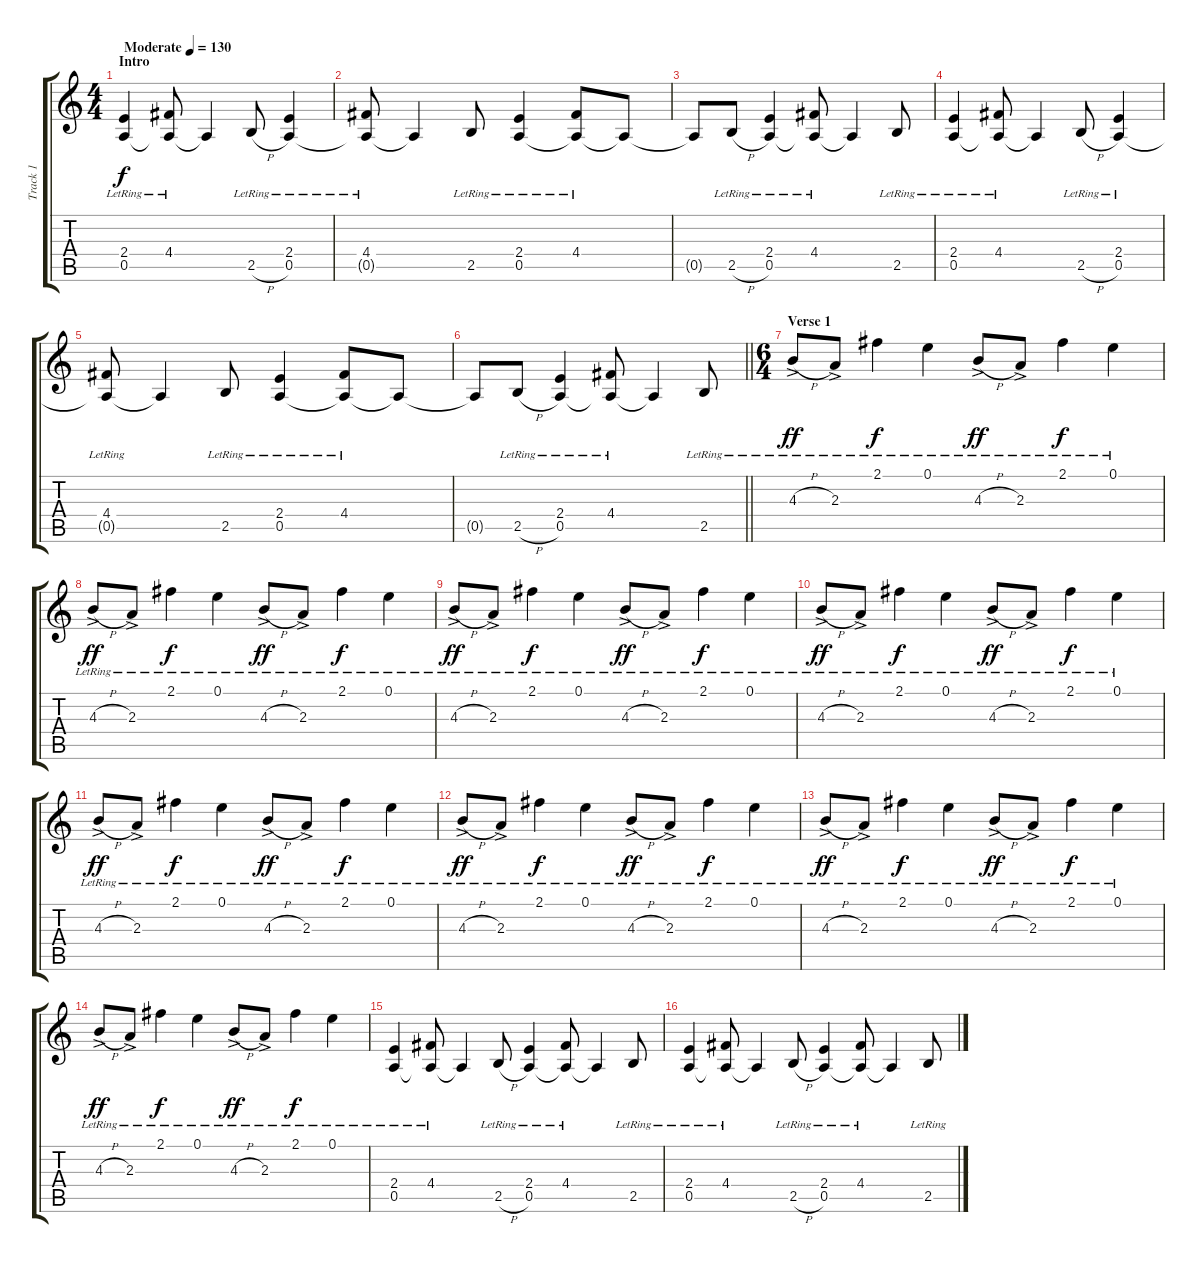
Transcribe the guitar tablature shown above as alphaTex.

\track ("Track 1" "Track 1") {instrument electricguitarclean}
\staff {score tabs}
\tuning (E4 B3 G3 D3 A2 D2) {hide}
\ts (4 4)
\section ("" "Intro")
\tempo (130 "Moderate")
\clef g2
\ks c
(2.4{lr} 0.5{lr}).4{dy f volume 12 instrument electricguitarclean} (4.4{lr} 0.5{t}).8 0.5{t}.4 2.5{h lr}.8 (2.4{lr} 0.5{lr}).4 |
(4.4{lr} 0.5{t}).8 0.5{t}.4 2.5{lr}.8 (2.4{lr} 0.5{lr}).4 (4.4{lr} 0.5{t}).8 0.5{t}.8 |
0.5{t}.8 2.5{h lr}.8 (2.4{lr} 0.5{lr}).4 (4.4{lr} 0.5{t}).8 0.5{t}.4 2.5{lr}.8 |
(2.4{lr} 0.5{lr}).4 (4.4{lr} 0.5{t}).8 0.5{t}.4 2.5{h lr}.8 (2.4{lr} 0.5{lr}).4 |
(4.4{lr} 0.5{t}).8 0.5{t}.4 2.5{lr}.8 (2.4{lr} 0.5{lr}).4 (4.4{lr} 0.5{t}).8 0.5{t}.8 |
\barLineRight lightlight
0.5{t}.8 2.5{h lr}.8 (2.4{lr} 0.5{lr}).4 (4.4{lr} 0.5{t}).8 0.5{t}.4 2.5{lr}.8 |
\ts (6 4)
\section ("" "Verse 1")
4.3{h ac lr}.8{dy ff} 2.3{ac lr}.8 2.1{lr}.4{dy f} 0.1{lr}.4 4.3{h ac lr}.8{dy ff} 2.3{ac lr}.8 2.1{lr}.4{dy f} 0.1{lr}.4 |
4.3{h ac lr}.8{dy ff} 2.3{ac lr}.8 2.1{lr}.4{dy f} 0.1{lr}.4 4.3{h ac lr}.8{dy ff} 2.3{ac lr}.8 2.1{lr}.4{dy f} 0.1{lr}.4 |
4.3{h ac lr}.8{dy ff} 2.3{ac lr}.8 2.1{lr}.4{dy f} 0.1{lr}.4 4.3{h ac lr}.8{dy ff} 2.3{ac lr}.8 2.1{lr}.4{dy f} 0.1{lr}.4 |
4.3{h ac lr}.8{dy ff} 2.3{ac lr}.8 2.1{lr}.4{dy f} 0.1{lr}.4 4.3{h ac lr}.8{dy ff} 2.3{ac lr}.8 2.1{lr}.4{dy f} 0.1{lr}.4 |
4.3{h ac lr}.8{dy ff} 2.3{ac lr}.8 2.1{lr}.4{dy f} 0.1{lr}.4 4.3{h ac lr}.8{dy ff} 2.3{ac lr}.8 2.1{lr}.4{dy f} 0.1{lr}.4 |
4.3{h ac lr}.8{dy ff} 2.3{ac lr}.8 2.1{lr}.4{dy f} 0.1{lr}.4 4.3{h ac lr}.8{dy ff} 2.3{ac lr}.8 2.1{lr}.4{dy f} 0.1{lr}.4 |
4.3{h ac lr}.8{dy ff} 2.3{ac lr}.8 2.1{lr}.4{dy f} 0.1{lr}.4 4.3{h ac lr}.8{dy ff} 2.3{ac lr}.8 2.1{lr}.4{dy f} 0.1{lr}.4 |
4.3{h ac lr}.8{dy ff} 2.3{ac lr}.8 2.1{lr}.4{dy f} 0.1{lr}.4 4.3{h ac lr}.8{dy ff} 2.3{ac lr}.8 2.1{lr}.4{dy f} 0.1{lr}.4 |
(2.4{lr} 0.5{lr}).4 (4.4{lr} 0.5{t}).8 0.5{t}.4 2.5{h lr}.8 (2.4{lr} 0.5{lr}).4 (4.4{lr} 0.5{t}).8 0.5{t}.4 2.5{lr}.8 |
(2.4{lr} 0.5{lr}).4 (4.4{lr} 0.5{t}).8 0.5{t}.4 2.5{h lr}.8 (2.4{lr} 0.5{lr}).4 (4.4{lr} 0.5{t}).8 0.5{t}.4 2.5{lr}.8
